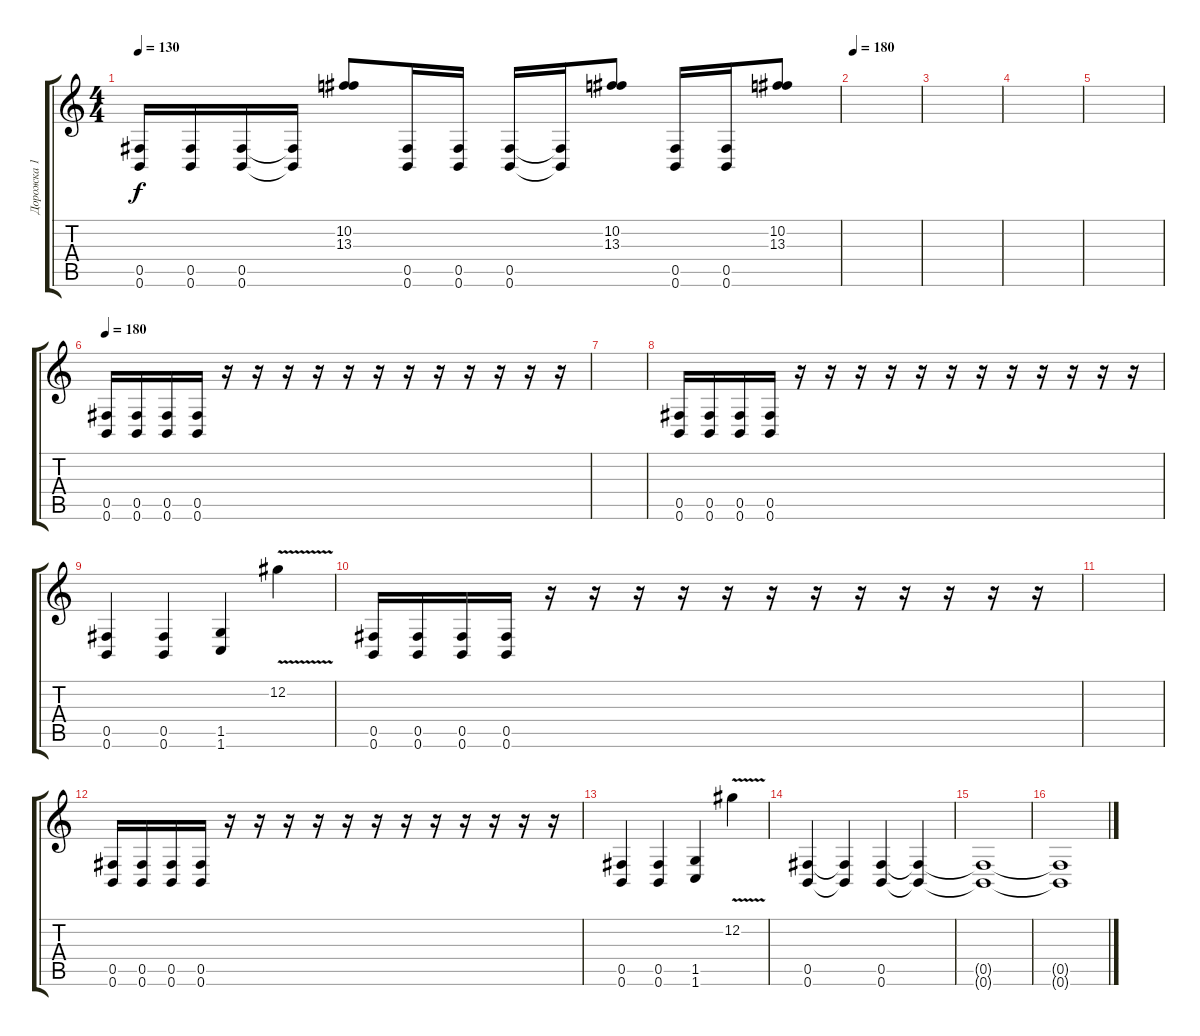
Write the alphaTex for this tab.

\track ("Дорожка 1" "Дорожка 1") {instrument distortionguitar}
\staff {score tabs}
\tuning (Db4 Ab3 E3 B2 Gb2 B1) {hide}
\ts (4 4)
\tempo 130
\clef g2
\ks c
(0.5 0.6).16{dy f} (0.5 0.6).16 (0.5 0.6).16 (0.5{t} 0.6{t}).16 (10.2 13.3).8 (0.5 0.6).16 (0.5 0.6).16 (0.5 0.6).16 (0.5{t} 0.6{t}).16 (10.2 13.3).8 (0.5 0.6).16 (0.5 0.6).16 (10.2 13.3).8 |
\tempo 180
|
|
|
|
\tempo 180
(0.5 0.6).16 (0.5 0.6).16 (0.5 0.6).16 (0.5 0.6).16 r.16 r.16 r.16 r.16 r.16 r.16 r.16 r.16 r.16 r.16 r.16 r.16 |
|
(0.5 0.6).16 (0.5 0.6).16 (0.5 0.6).16 (0.5 0.6).16 r.16 r.16 r.16 r.16 r.16 r.16 r.16 r.16 r.16 r.16 r.16 r.16 |
(0.5 0.6).4 (0.5 0.6).4 (1.5 1.6).4 12.2{v}.4 |
(0.5 0.6).16 (0.5 0.6).16 (0.5 0.6).16 (0.5 0.6).16 r.16 r.16 r.16 r.16 r.16 r.16 r.16 r.16 r.16 r.16 r.16 r.16 |
|
(0.5 0.6).16 (0.5 0.6).16 (0.5 0.6).16 (0.5 0.6).16 r.16 r.16 r.16 r.16 r.16 r.16 r.16 r.16 r.16 r.16 r.16 r.16 |
(0.5 0.6).4 (0.5 0.6).4 (1.5 1.6).4 12.2{v}.4 |
(0.5 0.6).4 (0.5{t} 0.6{t}).4 (0.5 0.6).4 (0.5{t} 0.6{t}).4 |
(0.5{t} 0.6{t}).1 |
(0.5{t} 0.6{t}).1
